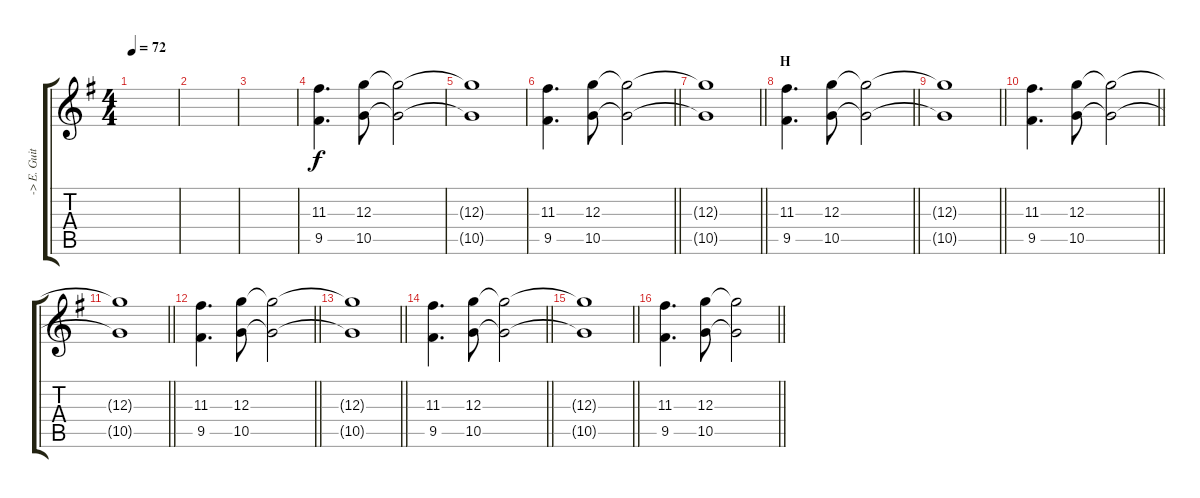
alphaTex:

\track ("-> E. Guitar 3" "-> E. Guit") {instrument distortionguitar}
\staff {score tabs}
\tuning (E4 B3 G3 D3 A2 E2) {hide}
\ts (4 4)
\tempo 72
\clef g2
\ks g
|
|
|
(11.3 9.5).4{d} (12.3 10.5).8 (12.3{t} 10.5{t}).2 |
(12.3{t} 10.5{t}).1 |
\barLineRight lightlight
(11.3 9.5).4{d} (12.3 10.5).8 (12.3{t} 10.5{t}).2 |
\section ("" "")
\barLineRight lightlight
(12.3{t} 10.5{t}).1 |
\section ("" "H")
\barLineRight lightlight
(11.3 9.5).4{d} (12.3 10.5).8 (12.3{t} 10.5{t}).2 |
\barLineRight lightlight
(12.3{t} 10.5{t}).1 |
\barLineRight lightlight
(11.3 9.5).4{d} (12.3 10.5).8 (12.3{t} 10.5{t}).2 |
\barLineRight lightlight
(12.3{t} 10.5{t}).1 |
\barLineRight lightlight
(11.3 9.5).4{d} (12.3 10.5).8 (12.3{t} 10.5{t}).2 |
\section ("" "")
\barLineRight lightlight
(12.3{t} 10.5{t}).1 |
\barLineRight lightlight
(11.3 9.5).4{d} (12.3 10.5).8 (12.3{t} 10.5{t}).2 |
\barLineRight lightlight
(12.3{t} 10.5{t}).1 |
\barLineRight lightlight
(11.3 9.5).4{d} (12.3 10.5).8 (12.3{t} 10.5{t}).2
